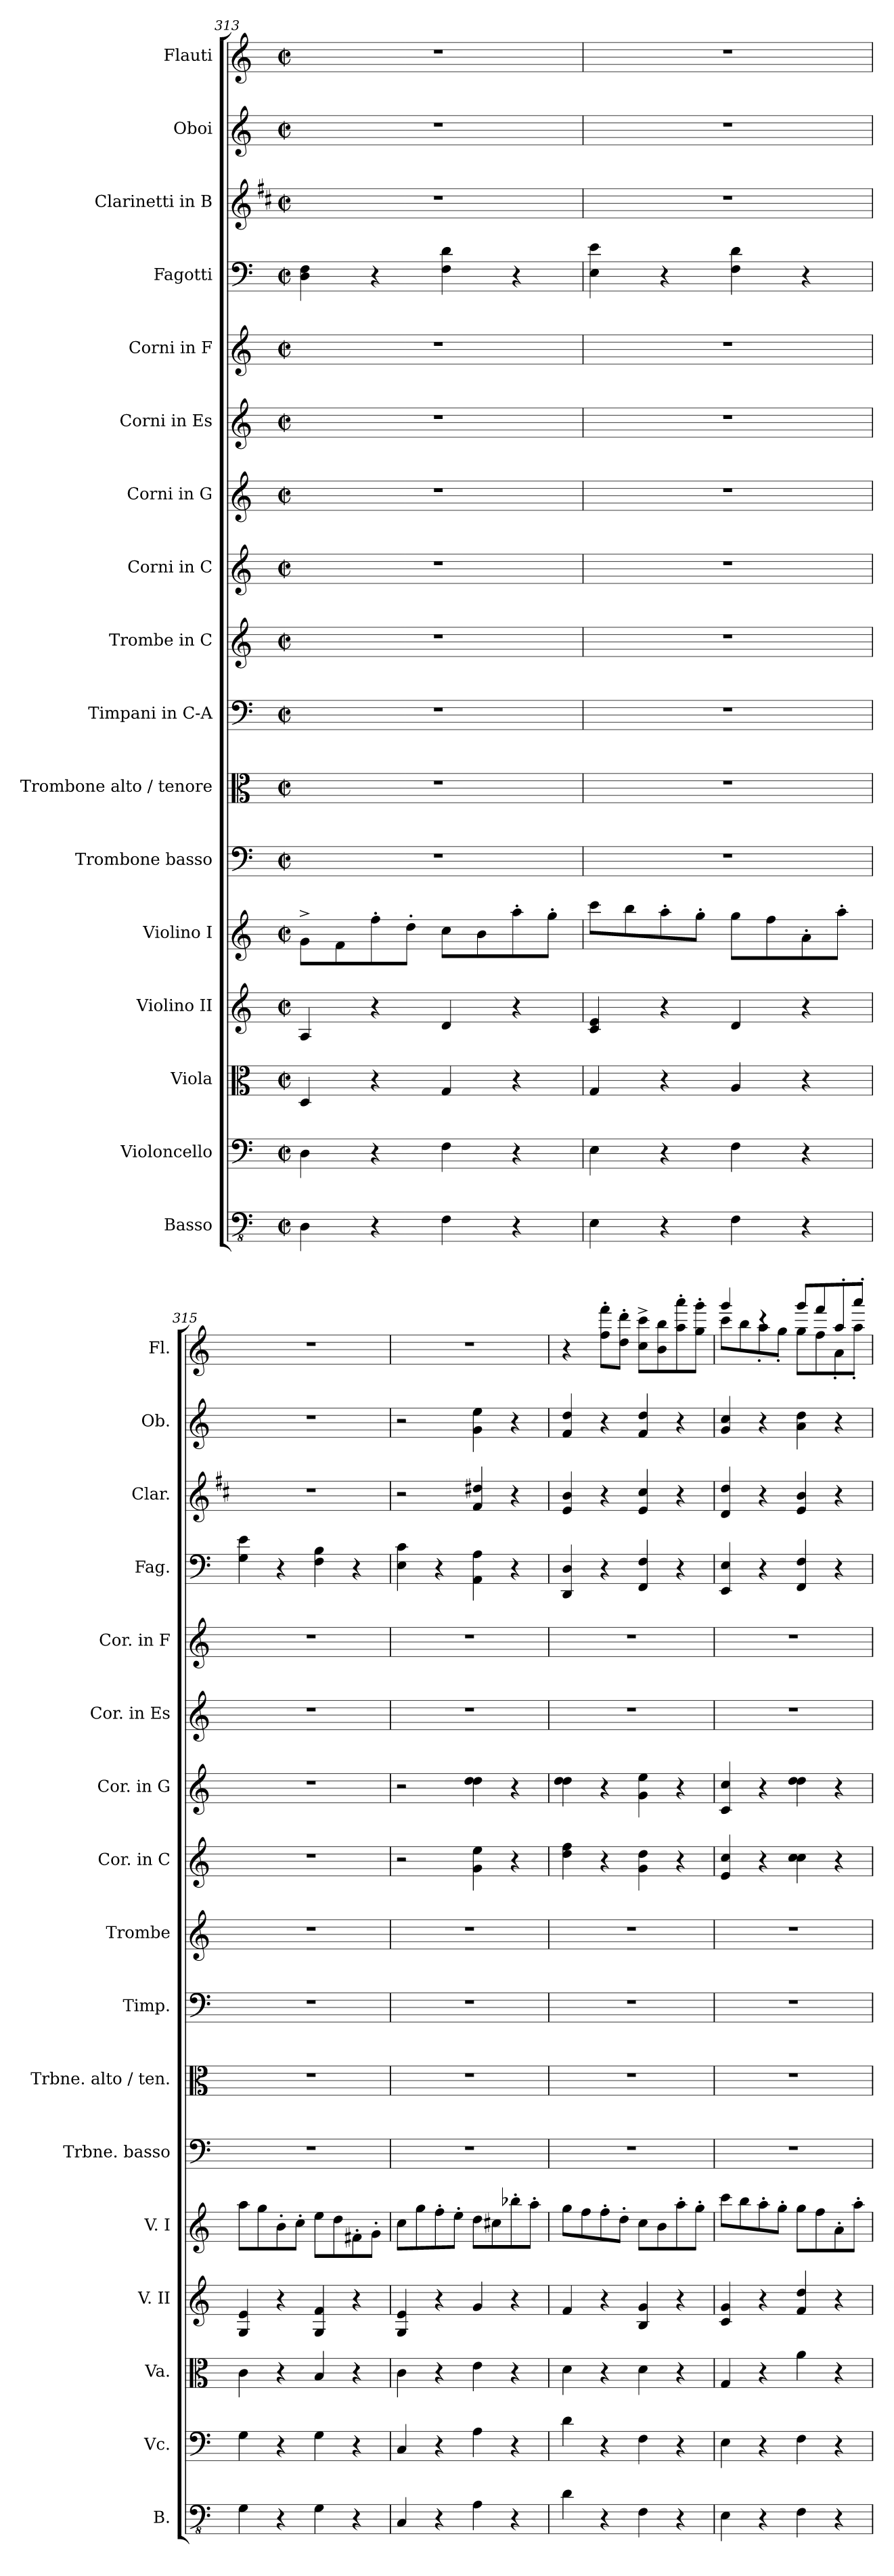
**kern	**kern	**kern	**kern	**kern	**kern	**kern	**kern	**kern	**kern	**kern	**kern	**kern	**kern	**kern	**kern	**kern
*part17	*part16	*part15	*part14	*part13	*part12	*part11	*part10	*part9	*part8	*part7	*part6	*part5	*part4	*part3	*part2	*part1
*staff17	*staff16	*staff15	*staff14	*staff13	*staff12	*staff11	*staff10	*staff9	*staff8	*staff7	*staff6	*staff5	*staff4	*staff3	*staff2	*staff1
*I"Basso	*I"Violoncello	*I"Viola	*I"Violino II	*I"Violino I	*I"Trombone basso	*I"Trombone alto / tenore	*I"Timpani in C-A	*I"Trombe in C	*I"Corni in C	*I"Corni in G	*I"Corni in Es	*I"Corni in F	*I"Fagotti	*I"Clarinetti in B	*I"Oboi	*I"Flauti
*I'B.	*I'Vc.	*I'Va.	*I'V. II	*I'V. I	*I'Trbne. basso	*I'Trbne. alto / ten.	*I'Timp.	*I'Trombe	*I'Cor. in C	*I'Cor. in G	*I'Cor. in Es	*I'Cor. in F	*I'Fag.	*I'Clar.	*I'Ob.	*I'Fl.
*clefFv4	*clefF4	*clefC3	*clefG2	*clefG2	*clefF4	*clefC3	*clefF4	*clefG2	*clefG2	*clefG2	*clefG2	*clefG2	*clefF4	*clefG2	*clefG2	*clefG2
*	*	*	*	*	*	*	*	*	*ITrd7c12	*ITrd3c5	*ITrd5c9	*ITrd4c7	*	*ITrd1c2	*	*
*k[]	*k[]	*k[]	*k[]	*k[]	*k[]	*k[]	*k[]	*k[]	*k[]	*k[f#]	*k[b-e-a-]	*k[b-]	*k[]	*k[]	*k[]	*k[]
*M2/2	*M2/2	*M2/2	*M2/2	*M2/2	*M2/2	*M2/2	*M2/2	*M2/2	*M2/2	*M2/2	*M2/2	*M2/2	*M2/2	*M2/2	*M2/2	*M2/2
*met(c|)	*met(c|)	*met(c|)	*met(c|)	*met(c|)	*met(c|)	*met(c|)	*met(c|)	*met(c|)	*met(c|)	*met(c|)	*met(c|)	*met(c|)	*met(c|)	*met(c|)	*met(c|)	*met(c|)
=313	=313	=313	=313	=313	=313	=313	=313	=313	=313	=313	=313	=313	=313	=313	=313	=313
4DD\	4D\	4D/	4A/	8g^\L	1r	1r	1r	1r	1r	1r	1r	1r	4D\ 4F\	1r	1r	1r
.	.	.	.	8f\	.	.	.	.	.	.	.	.	.	.	.	.
4r	4r	4r	4r	8ff'\	.	.	.	.	.	.	.	.	4r	.	.	.
.	.	.	.	8dd'\J	.	.	.	.	.	.	.	.	.	.	.	.
4FF\	4F\	4G/	4d/	8cc\L	.	.	.	.	.	.	.	.	4F\ 4d\	.	.	.
.	.	.	.	8b\	.	.	.	.	.	.	.	.	.	.	.	.
4r	4r	4r	4r	8aa'\	.	.	.	.	.	.	.	.	4r	.	.	.
.	.	.	.	8gg'\J	.	.	.	.	.	.	.	.	.	.	.	.
=314	=314	=314	=314	=314	=314	=314	=314	=314	=314	=314	=314	=314	=314	=314	=314	=314
4EE\	4E\	4G/	4c/ 4e/	8ccc\L	1r	1r	1r	1r	1r	1r	1r	1r	4E\ 4e\	1r	1r	1r
.	.	.	.	8bb\	.	.	.	.	.	.	.	.	.	.	.	.
4r	4r	4r	4r	8aa'\	.	.	.	.	.	.	.	.	4r	.	.	.
.	.	.	.	8gg'\J	.	.	.	.	.	.	.	.	.	.	.	.
4FF\	4F\	4A/	4d/	8gg\L	.	.	.	.	.	.	.	.	4F\ 4d\	.	.	.
.	.	.	.	8ff\	.	.	.	.	.	.	.	.	.	.	.	.
4r	4r	4r	4r	8a'\	.	.	.	.	.	.	.	.	4r	.	.	.
.	.	.	.	8aa'\J	.	.	.	.	.	.	.	.	.	.	.	.
=315	=315	=315	=315	=315	=315	=315	=315	=315	=315	=315	=315	=315	=315	=315	=315	=315
4GG\	4G\	4c\	4G/ 4e/	8aa\L	1r	1r	1r	1r	1r	1r	1r	1r	4G\ 4e\	1r	1r	1r
.	.	.	.	8gg\	.	.	.	.	.	.	.	.	.	.	.	.
4r	4r	4r	4r	8b'\	.	.	.	.	.	.	.	.	4r	.	.	.
.	.	.	.	8cc'\J	.	.	.	.	.	.	.	.	.	.	.	.
4GG\	4G\	4B/	4G/ 4f/	8ee\L	.	.	.	.	.	.	.	.	4F\ 4B\	.	.	.
.	.	.	.	8dd\	.	.	.	.	.	.	.	.	.	.	.	.
4r	4r	4r	4r	8f#X'\	.	.	.	.	.	.	.	.	4r	.	.	.
.	.	.	.	8g'\J	.	.	.	.	.	.	.	.	.	.	.	.
=316	=316	=316	=316	=316	=316	=316	=316	=316	=316	=316	=316	=316	=316	=316	=316	=316
4CC/	4C/	4c\	4G/ 4e/	8cc\L	1r	1r	1r	1r	2r	2r	1r	1r	4E\ 4c\	2r	2r	1r
.	.	.	.	8gg\	.	.	.	.	.	.	.	.	.	.	.	.
4r	4r	4r	4r	8ff'\	.	.	.	.	.	.	.	.	4r	.	.	.
.	.	.	.	8ee'\J	.	.	.	.	.	.	.	.	.	.	.	.
4AA\	4A\	4e\	4g/	8dd\L	.	.	.	.	4G\ 4e\	4a\ 4a\	.	.	4AA\ 4A\	4e/ 4cc#X/	4g\ 4ee\	.
.	.	.	.	8cc#X\	.	.	.	.	.	.	.	.	.	.	.	.
4r	4r	4r	4r	8bb-X'\	.	.	.	.	4r	4r	.	.	4r	4r	4r	.
.	.	.	.	8aa'\J	.	.	.	.	.	.	.	.	.	.	.	.
=317	=317	=317	=317	=317	=317	=317	=317	=317	=317	=317	=317	=317	=317	=317	=317	=317
4D\	4d\	4d\	4f/	8gg\L	1r	1r	1r	1r	4d\ 4f\	4a\ 4a\	1r	1r	4DD/ 4D/	4d/ 4a/	4f/ 4dd/	4r
.	.	.	.	8ff\	.	.	.	.	.	.	.	.	.	.	.	.
4r	4r	4r	4r	8ff'\	.	.	.	.	4r	4r	.	.	4r	4r	4r	8ff\' 8fff\'L
.	.	.	.	8dd'\J	.	.	.	.	.	.	.	.	.	.	.	8dd\' 8ddd\'J
4FF\	4F\	4d\	4B/ 4g/	8cc\L	.	.	.	.	4G\ 4d\	4d\ 4b\	.	.	4FF/ 4F/	4d/ 4b/	4f/ 4dd/	8cc\^ 8ccc\^L
.	.	.	.	8b\	.	.	.	.	.	.	.	.	.	.	.	8b\ 8bb\
4r	4r	4r	4r	8aa'\	.	.	.	.	4r	4r	.	.	4r	4r	4r	8aa\' 8aaa\'
.	.	.	.	8gg'\J	.	.	.	.	.	.	.	.	.	.	.	8gg\' 8ggg\'J
!!LO:PB:g=z
=318	=318	=318	=318	=318	=318	=318	=318	=318	=318	=318	=318	=318	=318	=318	=318	=318
*	*	*	*	*	*	*	*	*	*	*	*	*	*	*	*	*^
4EE\	4E\	4G/	4c/ 4g/	8ccc\L	1r	1r	1r	1r	4E/ 4c/	4G/ 4g/	1r	1r	4EE/ 4E/	4c/ 4cc/	4g/ 4cc/	4ggg/	8ccc\L
.	.	.	.	8bb\	.	.	.	.	.	.	.	.	.	.	.	.	8bb\
4r	4r	4r	4r	8aa'\	.	.	.	.	4r	4r	.	.	4r	4r	4r	4rccc	8aa'\
.	.	.	.	8gg'\J	.	.	.	.	.	.	.	.	.	.	.	.	8gg'\J
4FF\	4F\	4a\	4f/ 4dd/	8gg\L	.	.	.	.	4c\ 4c\	4a\ 4a\	.	.	4FF/ 4F/	4d/ 4a/	4a\ 4dd\	8ggg/L	8gg\L
.	.	.	.	8ff\	.	.	.	.	.	.	.	.	.	.	.	8fff/	8ff\
4r	4r	4r	4r	8a'\	.	.	.	.	4r	4r	.	.	4r	4r	4r	8aa'/	8a'\
.	.	.	.	8aa'\J	.	.	.	.	.	.	.	.	.	.	.	8aaa'/J	8aa'\J
*	*	*	*	*	*	*	*	*	*	*	*	*	*	*	*	*v	*v
=	=	=	=	=	=	=	=	=	=	=	=	=	=	=	=	=
*-	*-	*-	*-	*-	*-	*-	*-	*-	*-	*-	*-	*-	*-	*-	*-	*-
